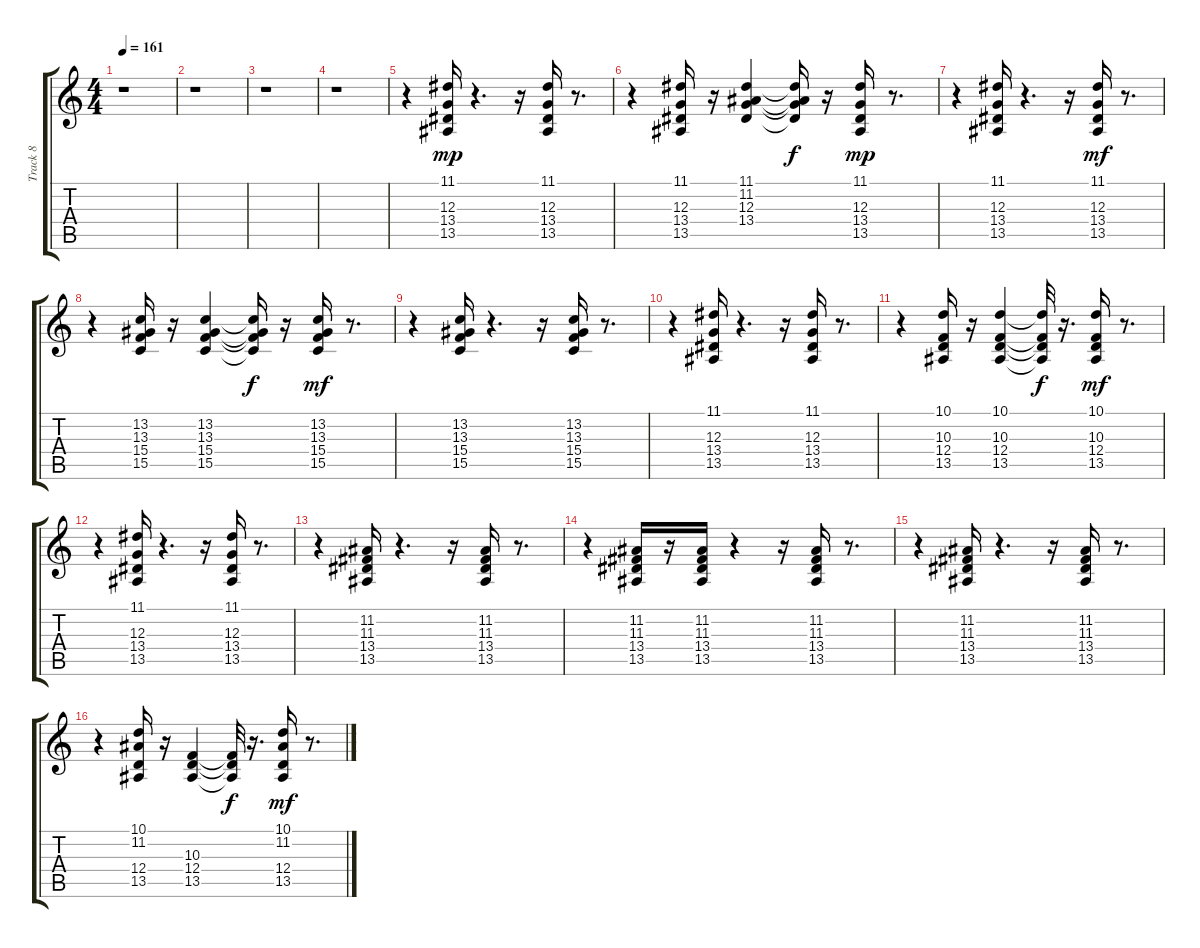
\track ("Track 8" "Track 8") {instrument harpsichord}
\staff {score tabs}
\tuning (E4 B3 G3 D3 A2 E2) {hide}
\ts (4 4)
\tempo 161
\clef g2
\ks c
r.1{dy mf} |
r.1 |
r.1 |
r.1 |
r.4 (11.1 12.3 13.4 13.5).16{dy mp} r.4{d} r.16 (11.1 12.3 13.4 13.5).16 r.8{d} |
r.4 (11.1 12.3 13.4 13.5).16 r.16 (11.1 11.2 12.3 13.4).4 (11.1{t} 11.2{t} 12.3{t} 13.4{t}).16{dy f} r.16 (11.1 12.3 13.4 13.5).16{dy mp} r.8{d} |
r.4 (11.1 12.3 13.4 13.5).16 r.4{d} r.16 (11.1 12.3 13.4 13.5).16{dy mf} r.8{d} |
r.4 (13.2 13.3 15.4 15.5).16 r.16 (13.2 13.3 15.4 15.5).4 (13.2{t} 13.3{t} 15.4{t} 15.5{t}).16{dy f} r.16 (13.2 13.3 15.4 15.5).16{dy mf} r.8{d} |
r.4 (13.2 13.3 15.4 15.5).16 r.4{d} r.16 (13.2 13.3 15.4 15.5).16 r.8{d} |
r.4 (11.1 12.3 13.4 13.5).16 r.4{d} r.16 (11.1 12.3 13.4 13.5).16 r.8{d} |
r.4 (10.1 10.3 12.4 13.5).16 r.16 (10.1 10.3 12.4 13.5).4 (10.1{t} 10.3{t} 12.4{t} 13.5{t}).32{dy f} r.16{d} (10.1 10.3 12.4 13.5).16{dy mf} r.8{d} |
r.4 (11.1 12.3 13.4 13.5).16 r.4{d} r.16 (11.1 12.3 13.4 13.5).16 r.8{d} |
r.4 (11.2 11.3 13.4 13.5).16 r.4{d} r.16 (11.2 11.3 13.4 13.5).16 r.8{d} |
r.4 (11.2 11.3 13.4 13.5).16 r.16 (11.2 11.3 13.4 13.5).16 r.4 r.16 (11.2 11.3 13.4 13.5).16 r.8{d} |
r.4 (11.2 11.3 13.4 13.5).16 r.4{d} r.16 (11.2 11.3 13.4 13.5).16 r.8{d} |
r.4 (10.1 11.2 12.4 13.5).16 r.16 (10.3 12.4 13.5).4 (10.3{t} 12.4{t} 13.5{t}).32{dy f} r.16{d} (10.1 11.2 12.4 13.5).16{dy mf} r.8{d}
